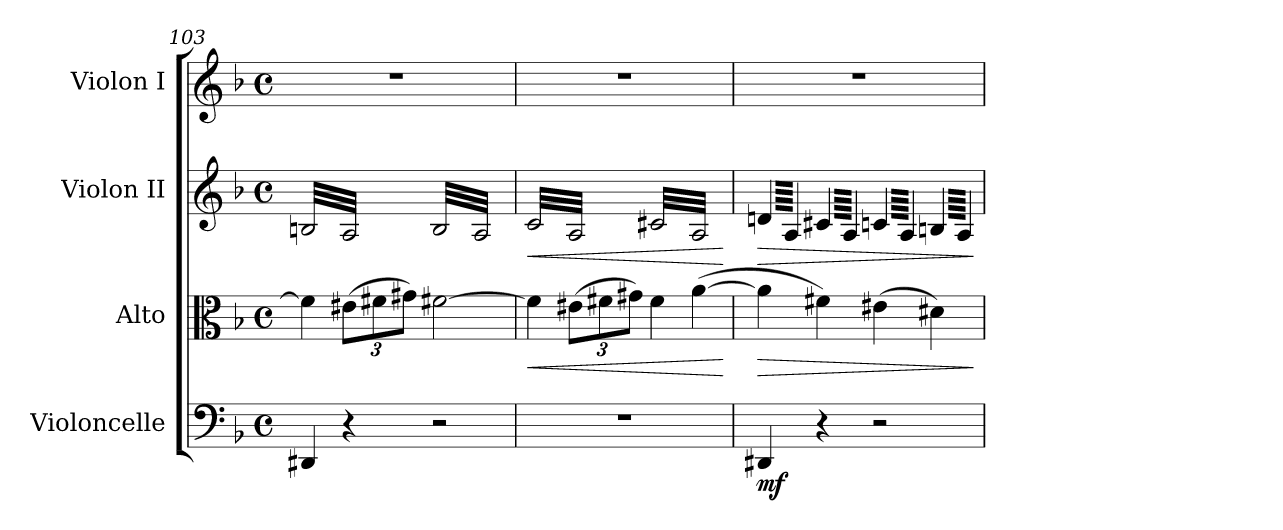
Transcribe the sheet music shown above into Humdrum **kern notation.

**kern	**dynam	**kern	**dynam	**kern	**dynam	**kern
*part4	*part4	*part3	*part3	*part2	*part2	*part1
*staff4	*staff4	*staff3	*staff3	*staff2	*staff2	*staff1
*I"Violoncelle	*	*I"Alto	*	*I"Violon II	*	*I"Violon I
*I'Vc	*	*	*	*I'Vln	*	*I'Vln
*clefF4	*	*clefC3	*	*clefG2	*	*clefG2
*k[b-]	*	*k[b-]	*	*k[b-]	*	*k[b-]
*M4/4	*	*M4/4	*	*M4/4	*	*M4/4
*met(c)	*	*met(c)	*	*met(c)	*	*met(c)
=103	=103	=103	=103	=103	=103	=103
*	*	*	*	*tremolo	*	*
4DD#X/	.	4f#\]	.	(<32Bn/LLL	.	1r
.	.	.	.	32A/)	.	.
.	.	.	.	32Bn/	.	.
.	.	.	.	32A/)	.	.
.	.	.	.	32Bn/	.	.
.	.	.	.	32A/)	.	.
.	.	.	.	32Bn/	.	.
.	.	.	.	32A/)	.	.
*	*	*Xbrackettup	*	*	*	*
4r	.	(>12e#X\L	.	32Bn/	.	.
.	.	.	.	32A/)	.	.
.	.	.	.	32Bn/	.	.
.	.	12f#X\	.	.	.	.
.	.	.	.	32A/)	.	.
.	.	.	.	32Bn/	.	.
.	.	.	.	32A/)	.	.
.	.	12g#X\J)	.	.	.	.
.	.	.	.	32Bn/	.	.
.	.	.	.	32A/)JJJ	.	.
2r	.	[2f#X\	.	(<32B/LLL	.	.
.	.	.	.	32A/)	.	.
.	.	.	.	32B/	.	.
.	.	.	.	32A/)	.	.
.	.	.	.	32B/	.	.
.	.	.	.	32A/)	.	.
.	.	.	.	32B/	.	.
.	.	.	.	32A/)	.	.
.	.	.	.	32B/	.	.
.	.	.	.	32A/)	.	.
.	.	.	.	32B/	.	.
.	.	.	.	32A/)	.	.
.	.	.	.	32B/	.	.
.	.	.	.	32A/)	.	.
.	.	.	.	32B/	.	.
.	.	.	.	32A/)JJJ	.	.
=104	=104	=104	=104	=104	=104	=104
!	!	!	!LO:HP:b	!	!LO:HP:b	!
1r	.	4f#\]	<	(<32c/LLL	<	1r
.	.	.	.	32A/)	.	.
.	.	.	.	32c/	.	.
.	.	.	.	32A/)	.	.
.	.	.	.	32c/	.	.
.	.	.	.	32A/)	.	.
.	.	.	.	32c/	.	.
.	.	.	.	32A/)	.	.
.	.	(>12e#X\L	.	32c/	.	.
.	.	.	.	32A/)	.	.
.	.	.	.	32c/	.	.
.	.	12f#X\	.	.	.	.
.	.	.	.	32A/)	.	.
.	.	.	.	32c/	.	.
.	.	.	.	32A/)	.	.
.	.	12g#X\J)	.	.	.	.
.	.	.	.	32c/	.	.
.	.	.	.	32A/)JJJ	.	.
.	.	4f#\	.	(<32c#X/LLL	.	.
.	.	.	.	32A/)	.	.
.	.	.	.	32c#X/	.	.
.	.	.	.	32A/)	.	.
.	.	.	.	32c#X/	.	.
.	.	.	.	32A/)	.	.
.	.	.	.	32c#X/	.	.
.	.	.	.	32A/)	.	.
.	.	(>[4a\	.	32c#X/	.	.
.	.	.	.	32A/)	.	.
.	.	.	.	32c#X/	.	.
.	.	.	.	32A/)	.	.
.	.	.	.	32c#X/	.	.
.	.	.	.	32A/)	.	.
.	.	.	.	32c#X/	.	.
.	.	.	.	32A/)JJJ	.	.
.	.	.	[	.	[	.
!!LO:LB:g=z
=105	=105	=105	=105	=105	=105	=105
!	!LO:DY:b	!	!LO:HP:b	!	!LO:HP:b	!
4DD#X/	mf	4a\]	>	(<64dn/LLLL	>	1r
.	.	.	.	64A/)	.	.
.	.	.	.	64dn/	.	.
.	.	.	.	64A/)	.	.
.	.	.	.	64dn/	.	.
.	.	.	.	64A/)	.	.
.	.	.	.	64dn/	.	.
.	.	.	.	64A/)	.	.
.	.	.	.	64dn/	.	.
.	.	.	.	64A/)	.	.
.	.	.	.	64dn/	.	.
.	.	.	.	64A/)	.	.
.	.	.	.	64dn/	.	.
.	.	.	.	64A/)	.	.
.	.	.	.	64dn/	.	.
.	.	.	.	64A/)JJJJ	.	.
4r	.	4f#X\)	.	(<64c#X/LLLL	.	.
.	.	.	.	64A/)	.	.
.	.	.	.	64c#X/	.	.
.	.	.	.	64A/)	.	.
.	.	.	.	64c#X/	.	.
.	.	.	.	64A/)	.	.
.	.	.	.	64c#X/	.	.
.	.	.	.	64A/)	.	.
.	.	.	.	64c#X/	.	.
.	.	.	.	64A/)	.	.
.	.	.	.	64c#X/	.	.
.	.	.	.	64A/)	.	.
.	.	.	.	64c#X/	.	.
.	.	.	.	64A/)	.	.
.	.	.	.	64c#X/	.	.
.	.	.	.	64A/)JJJJ	.	.
2r	.	(>4e#X\	.	(<64cn/LLLL	.	.
.	.	.	.	64A/)	.	.
.	.	.	.	64cn/	.	.
.	.	.	.	64A/)	.	.
.	.	.	.	64cn/	.	.
.	.	.	.	64A/)	.	.
.	.	.	.	64cn/	.	.
.	.	.	.	64A/)	.	.
.	.	.	.	64cn/	.	.
.	.	.	.	64A/)	.	.
.	.	.	.	64cn/	.	.
.	.	.	.	64A/)	.	.
.	.	.	.	64cn/	.	.
.	.	.	.	64A/)	.	.
.	.	.	.	64cn/	.	.
.	.	.	.	64A/)JJJJ	.	.
.	.	4d#X\)	.	(<64Bn/LLLL	.	.
.	.	.	.	64A/)	.	.
.	.	.	.	64Bn/	.	.
.	.	.	.	64A/)	.	.
.	.	.	.	64Bn/	.	.
.	.	.	.	64A/)	.	.
.	.	.	.	64Bn/	.	.
.	.	.	.	64A/)	.	.
.	.	.	.	64Bn/	.	.
.	.	.	.	64A/)	.	.
.	.	.	.	64Bn/	.	.
.	.	.	.	64A/)	.	.
.	.	.	.	64Bn/	.	.
.	.	.	.	64A/)	.	.
.	.	.	.	64Bn/	.	.
.	.	.	.	64A/)JJJJ	.	.
*	*	*	*	*Xtremolo	*	*
.	.	.	]	.	]	.
.	.	.	.	.	.	.
.	.	.	.	.	.	.
.	.	.	.	.	.	.
.	.	.	.	.	.	.
.	.	.	.	.	.	.
.	.	.	.	.	.	.
.	.	.	.	.	.	.
=	=	=	=	=	=	=
*-	*-	*-	*-	*-	*-	*-
